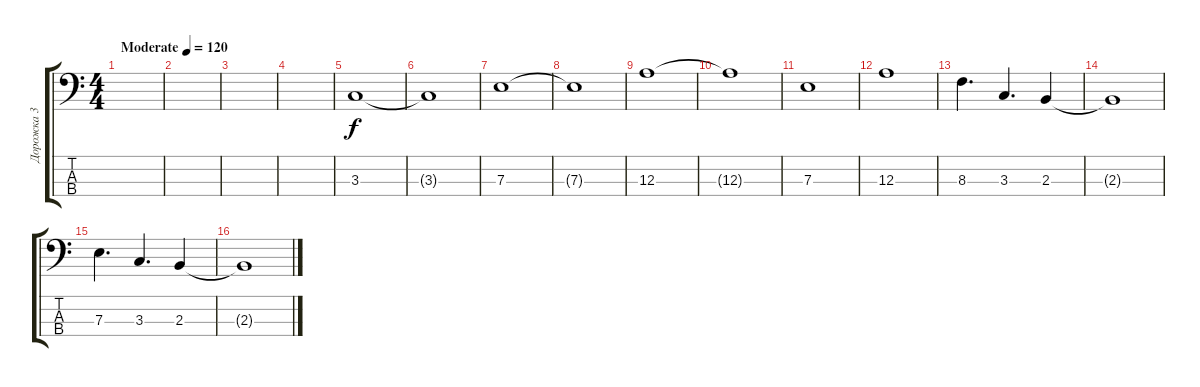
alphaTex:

\track ("Дорожка 3" "Дорожка 3") {instrument electricbassfinger}
\staff {score tabs}
\tuning (G2 D2 A1 D1) {hide}
\ts (4 4)
\tempo (120 "Moderate")
\clef f4
\ks c
|
|
|
|
3.3.1 |
3.3{t}.1 |
7.3.1 |
7.3{t}.1 |
12.3.1 |
12.3{t}.1 |
7.3.1 |
12.3.1 |
8.3.4{d} 3.3.4{d} 2.3.4 |
2.3{t}.1 |
7.3.4{d} 3.3.4{d} 2.3.4 |
2.3{t}.1
